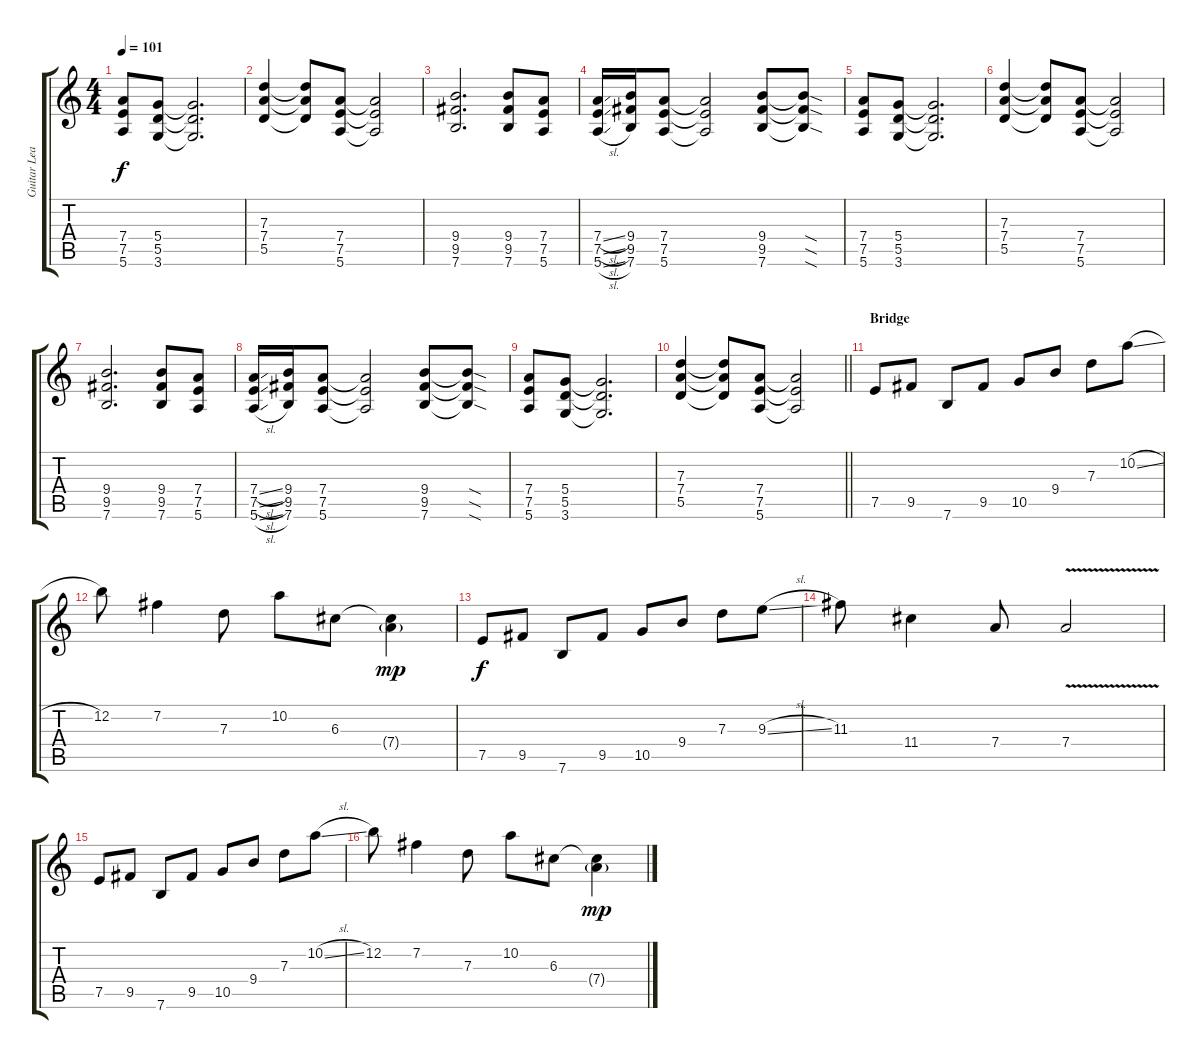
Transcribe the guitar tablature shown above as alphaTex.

\track ("Guitar Lead" "Guitar Lea") {instrument overdrivenguitar}
\staff {score tabs}
\tuning (E4 B3 G3 D3 A2 E2) {hide}
\ts (4 4)
\tempo 101
\clef g2
\ks c
(7.4 7.5 5.6).8{dy f} (5.4 5.5 3.6).8 (5.4{t} 5.5{t} 3.6{t}).2{d} |
(7.3 7.4 5.5).4 (7.3{t} 7.4{t} 5.5{t}).8 (7.4 7.5 5.6).8 (7.4{t} 7.5{t} 5.6{t}).2 |
(9.4 9.5 7.6).2{d} (9.4 9.5 7.6).8 (7.4 7.5 5.6).8 |
(7.4{sl} 7.5{sl} 5.6{sl}).16 (9.4 9.5 7.6).16 (7.4 7.5 5.6).8 (7.4{t} 7.5{t} 5.6{t}).2 (9.4 9.5 7.6).8 (9.4{sod t} 9.5{sod t} 7.6{sod t}).8 |
(7.4 7.5 5.6).8 (5.4 5.5 3.6).8 (5.4{t} 5.5{t} 3.6{t}).2{d} |
(7.3 7.4 5.5).4 (7.3{t} 7.4{t} 5.5{t}).8 (7.4 7.5 5.6).8 (7.4{t} 7.5{t} 5.6{t}).2 |
(9.4 9.5 7.6).2{d} (9.4 9.5 7.6).8 (7.4 7.5 5.6).8 |
(7.4{sl} 7.5{sl} 5.6{sl}).16 (9.4 9.5 7.6).16 (7.4 7.5 5.6).8 (7.4{t} 7.5{t} 5.6{t}).2 (9.4 9.5 7.6).8 (9.4{sod t} 9.5{sod t} 7.6{sod t}).8 |
(7.4 7.5 5.6).8 (5.4 5.5 3.6).8 (5.4{t} 5.5{t} 3.6{t}).2{d} |
\barLineRight lightlight
(7.3 7.4 5.5).4 (7.3{t} 7.4{t} 5.5{t}).8 (7.4 7.5 5.6).8 (7.4{t} 7.5{t} 5.6{t}).2 |
\section ("" "Bridge")
7.5.8 9.5.8 7.6.8 9.5.8 10.5.8 9.4.8 7.3.8 10.2{sl}.8 |
12.2.8 7.2.4 7.3.8 10.2.8 6.3.8 (6.3{t} 7.4{g}).4{dy mp} |
7.5.8{dy f} 9.5.8 7.6.8 9.5.8 10.5.8 9.4.8 7.3.8 9.3{sl}.8 |
11.3.8 11.4.4 7.4.8 7.4{v}.2 |
7.5.8 9.5.8 7.6.8 9.5.8 10.5.8 9.4.8 7.3.8 10.2{sl}.8 |
12.2.8 7.2.4 7.3.8 10.2.8 6.3.8 (6.3{t} 7.4{g}).4{dy mp}
